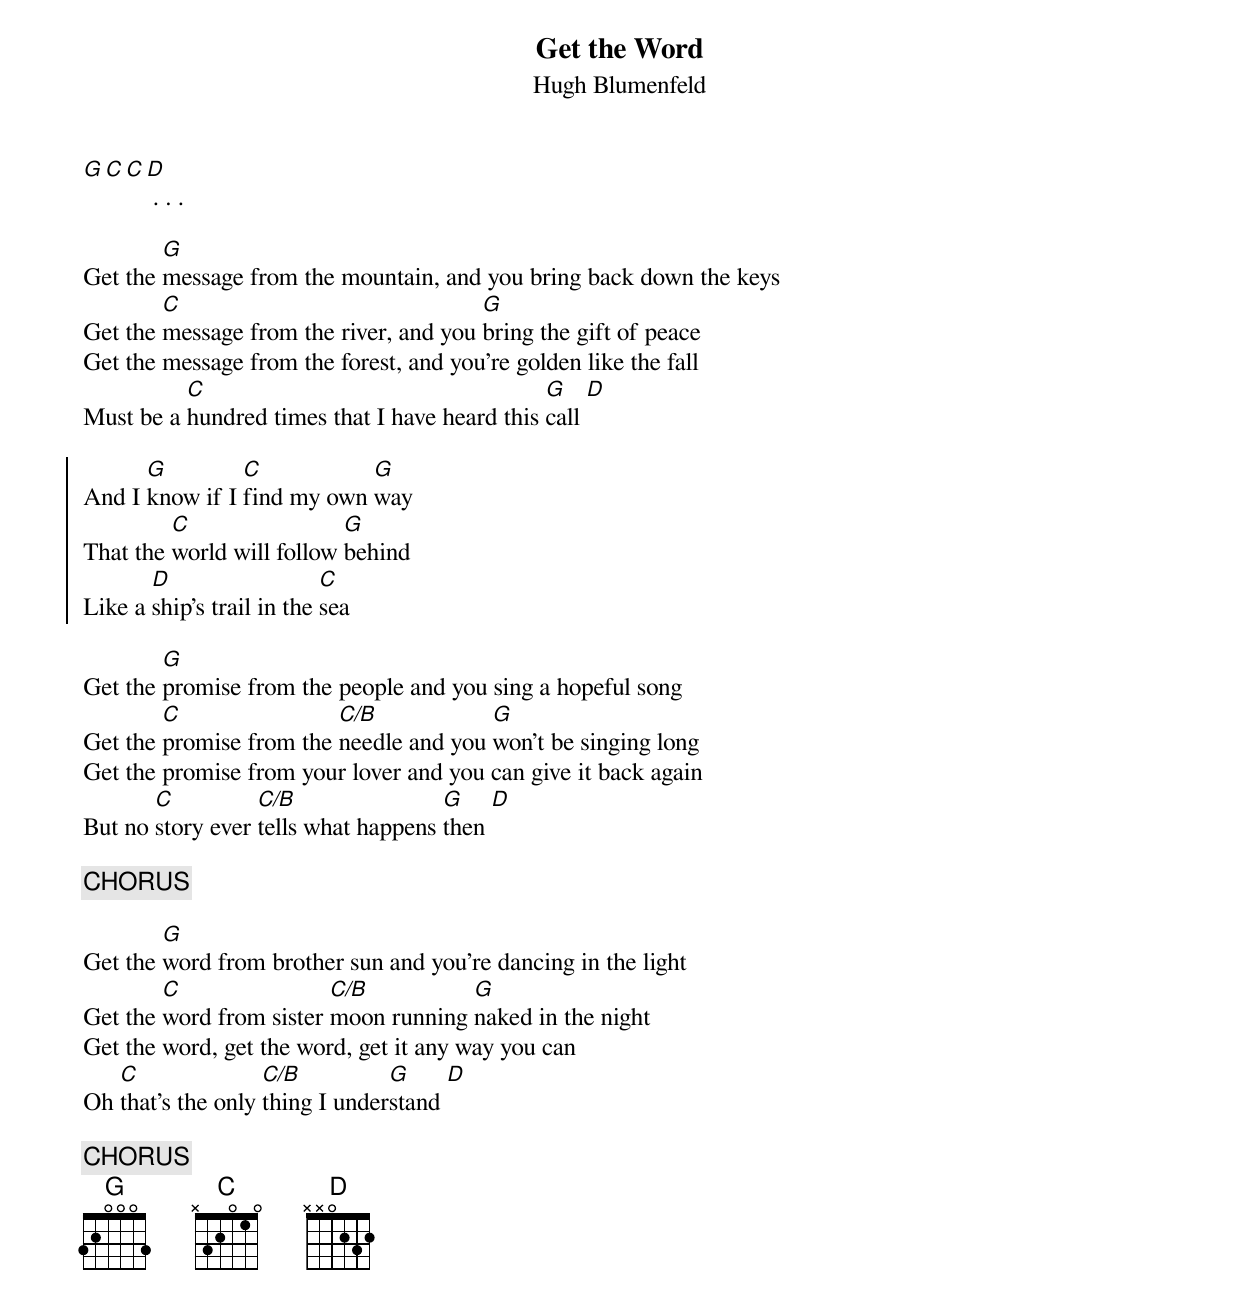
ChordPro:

{t: Get the Word}
{st: Hugh Blumenfeld}

[G][C][C][D] . . .

Get the [G]message from the mountain, and you bring back down the keys
Get the [C]message from the river, and you [G]bring the gift of peace
Get the message from the forest, and you're golden like the fall
Must be a [C]hundred times that I have heard this [G]call [D]

{soc}
And I [G]know if I [C]find my own [G]way
That the [C]world will follow [G]behind
Like a [D]ship's trail in the [C]sea
{eoc}

Get the [G]promise from the people and you sing a hopeful song
Get the [C]promise from the [C/B]needle and you [G]won't be singing long
Get the promise from your lover and you can give it back again
But no [C]story ever [C/B]tells what happens [G]then [D]

{c: CHORUS}

Get the [G]word from brother sun and you're dancing in the light
Get the [C]word from sister [C/B]moon running [G]naked in the night
Get the word, get the word, get it any way you can
Oh [C]that's the only [C/B]thing I under[G]stand [D]

{c: CHORUS}
